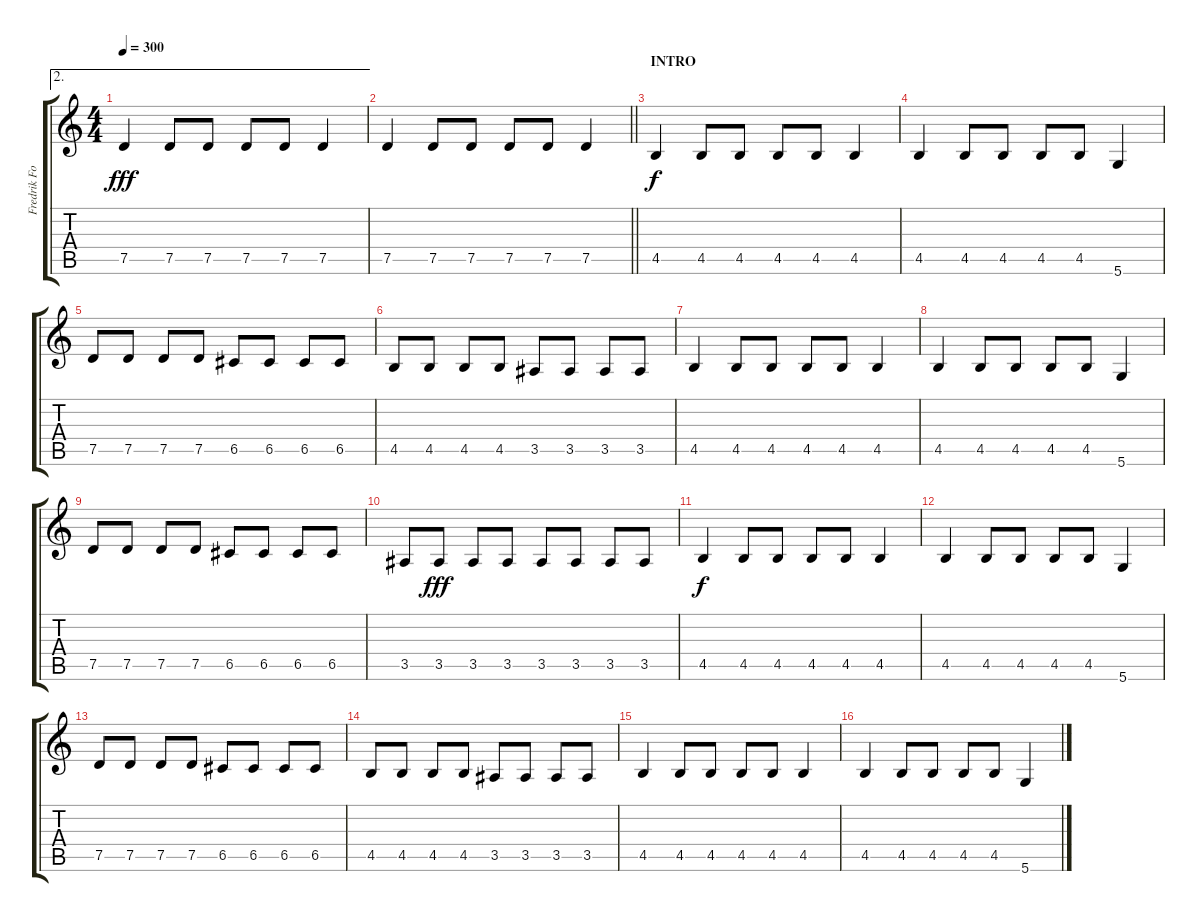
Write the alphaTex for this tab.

\track ("Fredrik Folkare" "Fredrik Fo") {instrument overdrivenguitar}
\staff {score tabs}
\tuning (D4 A3 F3 C3 G2 D2) {hide}
\ae 2
\ts (4 4)
\tempo 300
\clef g2
\ks c
7.5.4{dy fff} 7.5.8 7.5.8 7.5.8 7.5.8 7.5.4 |
\barLineRight lightlight
7.5.4 7.5.8 7.5.8 7.5.8 7.5.8 7.5.4 |
\section ("" "INTRO")
4.5.4{dy f} 4.5.8 4.5.8 4.5.8 4.5.8 4.5.4 |
4.5.4 4.5.8 4.5.8 4.5.8 4.5.8 5.6.4 |
7.5.8 7.5.8 7.5.8 7.5.8 6.5.8 6.5.8 6.5.8 6.5.8 |
4.5.8 4.5.8 4.5.8 4.5.8 3.5.8 3.5.8 3.5.8 3.5.8 |
4.5.4 4.5.8 4.5.8 4.5.8 4.5.8 4.5.4 |
4.5.4 4.5.8 4.5.8 4.5.8 4.5.8 5.6.4 |
7.5.8 7.5.8 7.5.8 7.5.8 6.5.8 6.5.8 6.5.8 6.5.8 |
3.5.8 3.5.8{dy fff} 3.5.8 3.5.8 3.5.8 3.5.8 3.5.8 3.5.8 |
4.5.4{dy f} 4.5.8 4.5.8 4.5.8 4.5.8 4.5.4 |
4.5.4 4.5.8 4.5.8 4.5.8 4.5.8 5.6.4 |
7.5.8 7.5.8 7.5.8 7.5.8 6.5.8 6.5.8 6.5.8 6.5.8 |
4.5.8 4.5.8 4.5.8 4.5.8 3.5.8 3.5.8 3.5.8 3.5.8 |
4.5.4 4.5.8 4.5.8 4.5.8 4.5.8 4.5.4 |
4.5.4 4.5.8 4.5.8 4.5.8 4.5.8 5.6.4
